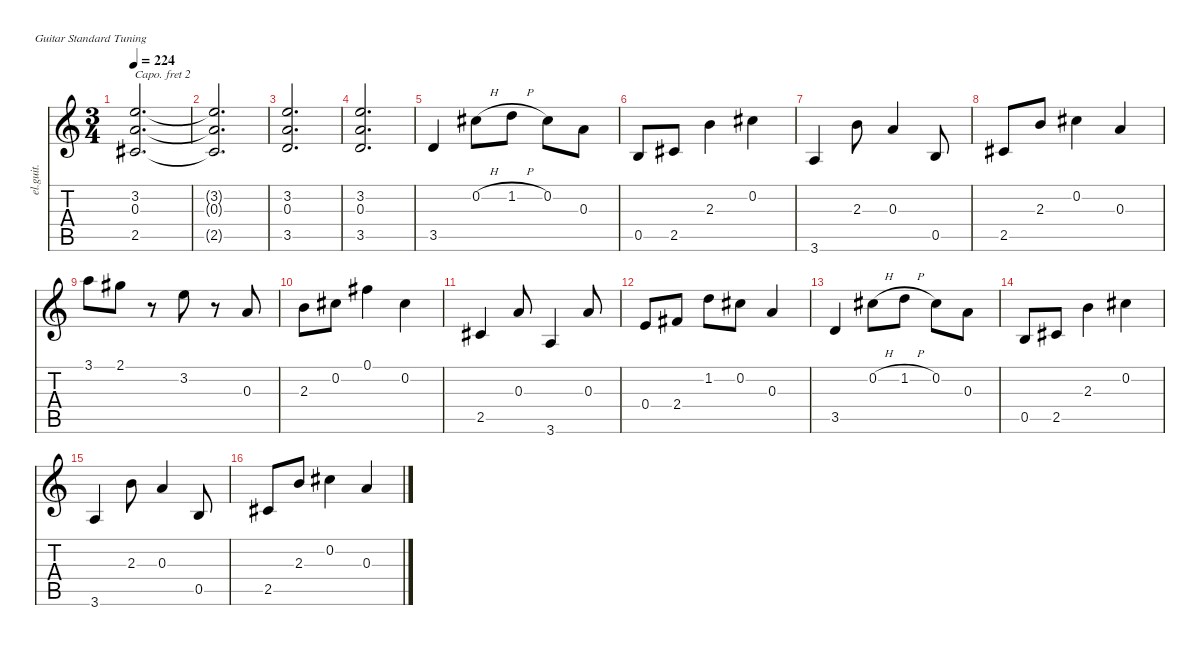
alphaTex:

\defaultSystemsLayout 4
\hideDynamics
\bracketExtendMode nobrackets
\track ("Clean Guitar" "el.guit.") {instrument electricguitarclean}
\staff {score tabs}
\capo 2
\tuning (E4 B3 G3 D3 A2 E2)
\ts (3 4)
\tempo 224
\clef g2
\ks c
(2.5{acc #} 3.2 0.3).2{d dy mf} |
(3.2{t} 2.5{t acc #} 0.3{t}).2{d} |
(3.2 3.5 0.3).2{d} |
(3.2 3.5 0.3).2{d} |
3.5.4 0.2{h acc #}.8 1.2{h}.8 0.2{acc #}.8 0.3.8 |
0.5.8 2.5{acc #}.8 2.3.4 0.2{acc #}.4 |
3.6.4 2.3.8 0.3.4 0.5.8 |
2.5{acc #}.8 2.3.8 0.2{acc #}.4 0.3.4 |
3.1.8 2.1{acc #}.8 r.8 3.2.8 r.8 0.3.8 |
2.3.8 0.2{acc #}.8 0.1{acc #}.4 0.2{acc #}.4 |
2.5{acc #}.4 0.3.8 3.6.4 0.3.8 |
0.4.8 2.4{acc #}.8 1.2.8 0.2{acc #}.8 0.3.4 |
3.5.4 0.2{h acc #}.8 1.2{h}.8 0.2{acc #}.8 0.3.8 |
0.5.8 2.5{acc #}.8 2.3.4 0.2{acc #}.4 |
3.6.4 2.3.8 0.3.4 0.5.8 |
2.5{acc #}.8 2.3.8 0.2{acc #}.4 0.3.4
